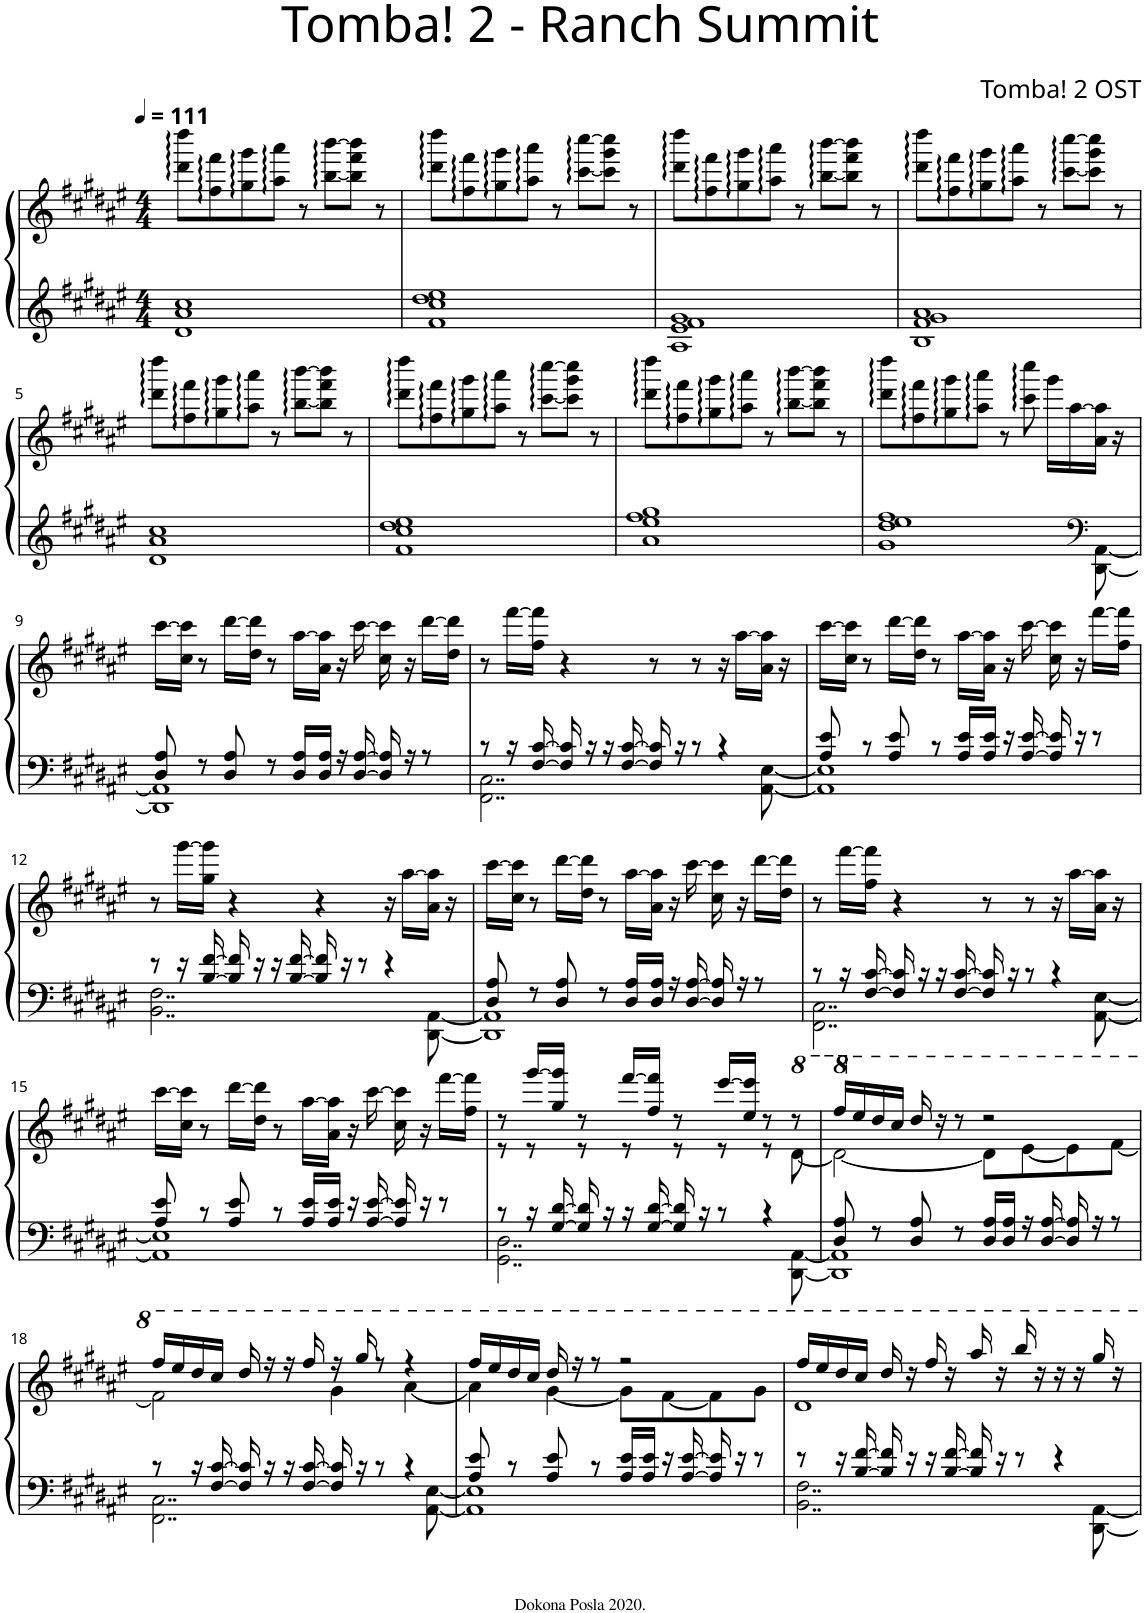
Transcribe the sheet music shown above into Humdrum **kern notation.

**kern	**kern
*part1	*part1
*staff2	*staff1
*I"Piano	*
*I'Pno.	*
*clefG2	*clefG2
*k[f#c#g#d#a#e#]	*k[f#c#g#d#a#e#]
*M4/4	*M4/4
*MM111	*MM111
=1	=1
1d# 1a# 1cc#	8ddd#\:: 8dddd#\::L
.	8ff#\:: 8fff#\::
.	8gg#\:: 8ggg#\::
.	8aa#\:: 8aaa#\::J
.	8r
.	[8bb\:: [8bbb\::L
.	8bb\] 8fff#\ 8bbb\]J
.	8r
=2	=2
1f# 1cc# 1dd# 1ee#	8ddd#\:: 8dddd#\::L
.	8ff#\:: 8fff#\::
.	8gg#\:: 8ggg#\::
.	8aa#\:: 8aaa#\::J
.	8r
.	[8ccc#\:: [8cccc#\::L
.	8ccc#\] 8ggg#\ 8cccc#\]J
.	8r
=3	=3
1A# 1e# 1f# 1g#	8ddd#\:: 8dddd#\::L
.	8ff#\:: 8fff#\::
.	8gg#\:: 8ggg#\::
.	8aa#\:: 8aaa#\::J
.	8r
.	[8bb\:: [8bbb\::L
.	8bb\] 8fff#\ 8bbb\]J
.	8r
=4	=4
1B 1f# 1g# 1a#	8ddd#\:: 8dddd#\::L
.	8ff#\:: 8fff#\::
.	8gg#\:: 8ggg#\::
.	8aa#\:: 8aaa#\::J
.	8r
.	[8ccc#\:: [8cccc#\::L
.	8ccc#\] 8ggg#\ 8cccc#\]J
.	8r
!!LO:LB:g=z
=5	=5
1d# 1a# 1cc#	8ddd#\:: 8dddd#\::L
.	8ff#\:: 8fff#\::
.	8gg#\:: 8ggg#\::
.	8aa#\:: 8aaa#\::J
.	8r
.	[8bb\:: [8bbb\::L
.	8bb\] 8fff#\ 8bbb\]J
.	8r
=6	=6
1f# 1cc# 1dd# 1ee#	8ddd#\:: 8dddd#\::L
.	8ff#\:: 8fff#\::
.	8gg#\:: 8ggg#\::
.	8aa#\:: 8aaa#\::J
.	8r
.	[8ccc#\:: [8cccc#\::L
.	8ccc#\] 8ggg#\ 8cccc#\]J
.	8r
=7	=7
1a# 1ee# 1ff# 1gg#	8ddd#\:: 8dddd#\::L
.	8ff#\:: 8fff#\::
.	8gg#\:: 8ggg#\::
.	8aa#\:: 8aaa#\::J
.	8r
.	[8bb\:: [8bbb\::L
.	8bb\] 8fff#\ 8bbb\]J
.	8r
=8	=8
*^	*
1g# 1dd# 1ee# 1ff#	2..ryy	8ddd#\:: 8dddd#\::L
.	.	8ff#\:: 8fff#\::
.	.	8gg#\:: 8ggg#\::
.	.	8aa#\:: 8aaa#\::J
.	.	8r
.	.	8ccc#\:: 8cccc#\::
.	.	16ggg#\LL
.	.	[16aa#\
*clefF4	*	*
.	[8DD#\ [8AA#\	16a#\ 16aa#\]JJ
.	.	16r
!!LO:LB:g=z
=9	=9	=9
8D#/ 8A#/	1DD#] 1AA#]	[16ccc#\LL
.	.	16cc#\ 16ccc#\]JJ
8r	.	8r
8D#/ 8A#/	.	[16ddd#\LL
.	.	16dd#\ 16ddd#\]JJ
8r	.	8r
16D#/ 16A#/LL	.	[16aa#\LL
16D#/ 16A#/JJ	.	16a#\ 16aa#\]JJ
16r	.	16r
[16D#/ [16A#/	.	[16ccc#\
16D#/] 16A#/]	.	16cc#\ 16ccc#\]
16r	.	16r
8r	.	[16ddd#\LL
.	.	16dd#\ 16ddd#\]JJ
=10	=10	=10
8r	2..FF#\ 2..C#\	8r
16r	.	[16fff#\LL
[16F#/ [16c#/	.	16ff#\ 16fff#\]JJ
16F#/] 16c#/]	.	4r
16r	.	.
16r	.	.
[16F#/ [16c#/	.	.
16F#/] 16c#/]	.	8r
16r	.	.
8r	.	8r
4r	.	16r
.	.	[16aa#\LL
.	[8AA#\ [8E#\	16a#\ 16aa#\]JJ
.	.	16r
=11	=11	=11
8A#/ 8e#/	1AA#] 1E#]	[16ccc#\LL
.	.	16cc#\ 16ccc#\]JJ
8r	.	8r
8A#/ 8e#/	.	[16ddd#\LL
.	.	16dd#\ 16ddd#\]JJ
8r	.	8r
16A#/ 16e#/LL	.	[16aa#\LL
16A#/ 16e#/JJ	.	16a#\ 16aa#\]JJ
16r	.	16r
[16A#/ [16e#/	.	[16ccc#\
16A#/] 16e#/]	.	16cc#\ 16ccc#\]
16r	.	16r
8r	.	[16fff#\LL
.	.	16ff#\ 16fff#\]JJ
!!LO:LB:g=z
=12	=12	=12
8r	2..BB\ 2..F#\	8r
16r	.	[16ggg#\LL
[16B/ [16f#/	.	16gg#\ 16ggg#\]JJ
16B/] 16f#/]	.	4r
16r	.	.
16r	.	.
[16B/ [16f#/	.	.
16B/] 16f#/]	.	4r
16r	.	.
8r	.	.
4r	.	16r
.	.	[16aa#\LL
.	[8DD#\ [8AA#\	16a#\ 16aa#\]JJ
.	.	16r
=13	=13	=13
8D#/ 8A#/	1DD#] 1AA#]	[16ccc#\LL
.	.	16cc#\ 16ccc#\]JJ
8r	.	8r
8D#/ 8A#/	.	[16ddd#\LL
.	.	16dd#\ 16ddd#\]JJ
8r	.	8r
16D#/ 16A#/LL	.	[16aa#\LL
16D#/ 16A#/JJ	.	16a#\ 16aa#\]JJ
16r	.	16r
[16D#/ [16A#/	.	[16ccc#\
16D#/] 16A#/]	.	16cc#\ 16ccc#\]
16r	.	16r
8r	.	[16ddd#\LL
.	.	16dd#\ 16ddd#\]JJ
=14	=14	=14
8r	2..FF#\ 2..C#\	8r
16r	.	[16fff#\LL
[16F#/ [16c#/	.	16ff#\ 16fff#\]JJ
16F#/] 16c#/]	.	4r
16r	.	.
16r	.	.
[16F#/ [16c#/	.	.
16F#/] 16c#/]	.	8r
16r	.	.
8r	.	8r
4r	.	16r
.	.	[16aa#\LL
.	[8AA#\ [8E#\	16a#\ 16aa#\]JJ
.	.	16r
!!LO:LB:g=z
=15	=15	=15
8A#/ 8e#/	1AA#] 1E#]	[16ccc#\LL
.	.	16cc#\ 16ccc#\]JJ
8r	.	8r
8A#/ 8e#/	.	[16ddd#\LL
.	.	16dd#\ 16ddd#\]JJ
8r	.	8r
16A#/ 16e#/LL	.	[16aa#\LL
16A#/ 16e#/JJ	.	16a#\ 16aa#\]JJ
16r	.	16r
[16A#/ [16e#/	.	[16ccc#\
16A#/] 16e#/]	.	16cc#\ 16ccc#\]
16r	.	16r
8r	.	[16fff#\LL
.	.	16ff#\ 16fff#\]JJ
=16	=16	=16
*	*	*^
8r	2..GG#\ 2..D#\	8r	8r
16r	.	[16ggg#/LL	8r
[16G#/ [16d#/	.	16gg#/ 16ggg#/]JJ	.
16G#/] 16d#/]	.	8r	8r
16r	.	.	.
16r	.	[16fff#/LL	8r
[16G#/ [16d#/	.	16ff#/ 16fff#/]JJ	.
16G#/] 16d#/]	.	8r	8r
16r	.	.	.
8r	.	[16eee#/LL	8r
.	.	16ee#/ 16eee#/]JJ	.
4r	.	8r	8r
*	*	*8va	*
.	[8DD#\ [8AA#\	8r	[8dd#\
=17	=17	=17	=17
*	*	*X8va	*
8D#/ 8A#/	1DD#] 1AA#]	16fff#/LL	2dd#\_
.	.	16eee#/	.
8r	.	16ddd#/	.
.	.	16ccc#/JJ	.
8D#/ 8A#/	.	16ddd#/	.
.	.	16r	.
8r	.	8r	.
16D#/ 16A#/LL	.	2r	8dd#\L]
16D#/ 16A#/JJ	.	.	.
16r	.	.	[8ee#\
[16D#/ [16A#/	.	.	.
16D#/] 16A#/]	.	.	8ee#\]
16r	.	.	.
8r	.	.	[8ff#\J
!!LO:LB:g=z	!!
=18	=18	=18	=18
8r	2..FF#\ 2..C#\	16fff#/LL	2ff#\]
.	.	16eee#/	.
16r	.	16ddd#/	.
[16F#/ [16c#/	.	16ccc#/JJ	.
16F#/] 16c#/]	.	16ddd#/	.
16r	.	16r	.
16r	.	16r	.
[16F#/ [16c#/	.	16fff#/	.
16F#/] 16c#/]	.	16r	4gg#\
16r	.	16ggg#/	.
8r	.	8r	.
4r	.	4r	[4aa#\
.	[8AA#\ [8E#\	.	.
=19	=19	=19	=19
8A#/ 8e#/	1AA#] 1E#]	16fff#/LL	4aa#\]
.	.	16eee#/	.
8r	.	16ddd#/	.
.	.	16ccc#/JJ	.
8A#/ 8e#/	.	16ddd#/	[4gg#\
.	.	16r	.
8r	.	8r	.
16A#/ 16e#/LL	.	2r	8gg#\L]
16A#/ 16e#/JJ	.	.	.
16r	.	.	[8ff#\
[16A#/ [16e#/	.	.	.
16A#/] 16e#/]	.	.	8ff#\]
16r	.	.	.
8r	.	.	8gg#\J
=20	=20	=20	=20
8r	2..BB\ 2..F#\	16fff#/LL	1dd#
.	.	16eee#/	.
16r	.	16ddd#/	.
[16B/ [16f#/	.	16ccc#/JJ	.
16B/] 16f#/]	.	16ddd#/	.
16r	.	16r	.
16r	.	16fff#/	.
[16B/ [16f#/	.	16r	.
16B/] 16f#/]	.	16aaa#/	.
16r	.	16r	.
8r	.	16bbb/	.
.	.	16r	.
4r	.	16r	.
.	.	16r	.
.	[8DD#\ [8AA#\	16ggg#/	.
.	.	16r	.
*v	*v	*	*
*	*v	*v
=	=
*-	*-
